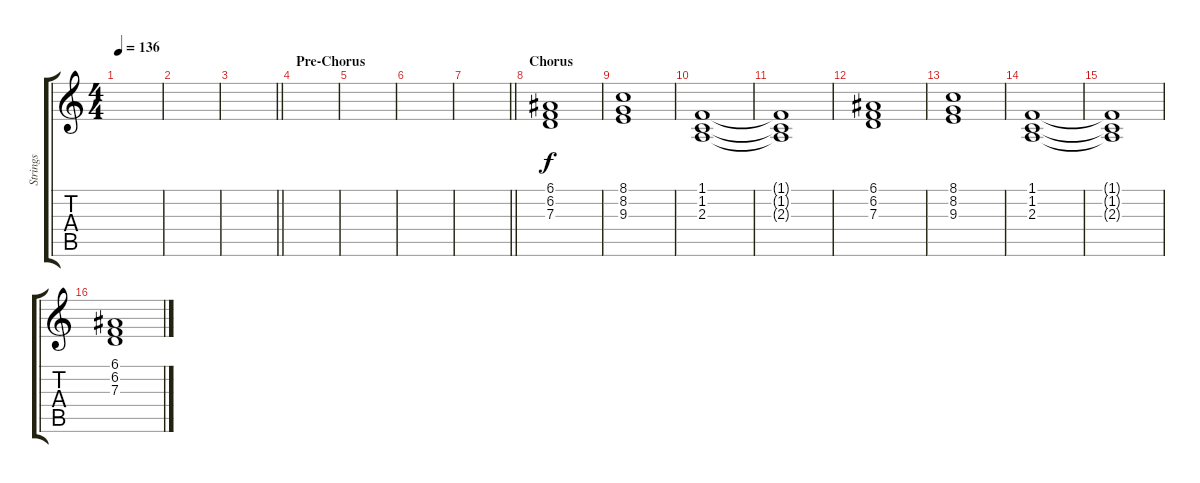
\track ("Strings" "Strings") {instrument stringensemble1}
\staff {score tabs}
\tuning (E4 B3 G3 D3 A2 E2) {hide}
\ts (4 4)
\tempo 136
\clef g2
\ks c
|
|
\barLineRight lightlight
|
\section ("" "Pre-Chorus")
|
|
|
\barLineRight lightlight
|
\section ("" "Chorus")
(6.1 6.2 7.3).1 |
(8.1 8.2 9.3).1 |
(1.1 1.2 2.3).1 |
(1.1{t} 1.2{t} 2.3{t}).1 |
(6.1 6.2 7.3).1 |
(8.1 8.2 9.3).1 |
(1.1 1.2 2.3).1 |
(1.1{t} 1.2{t} 2.3{t}).1 |
(6.1 6.2 7.3).1
